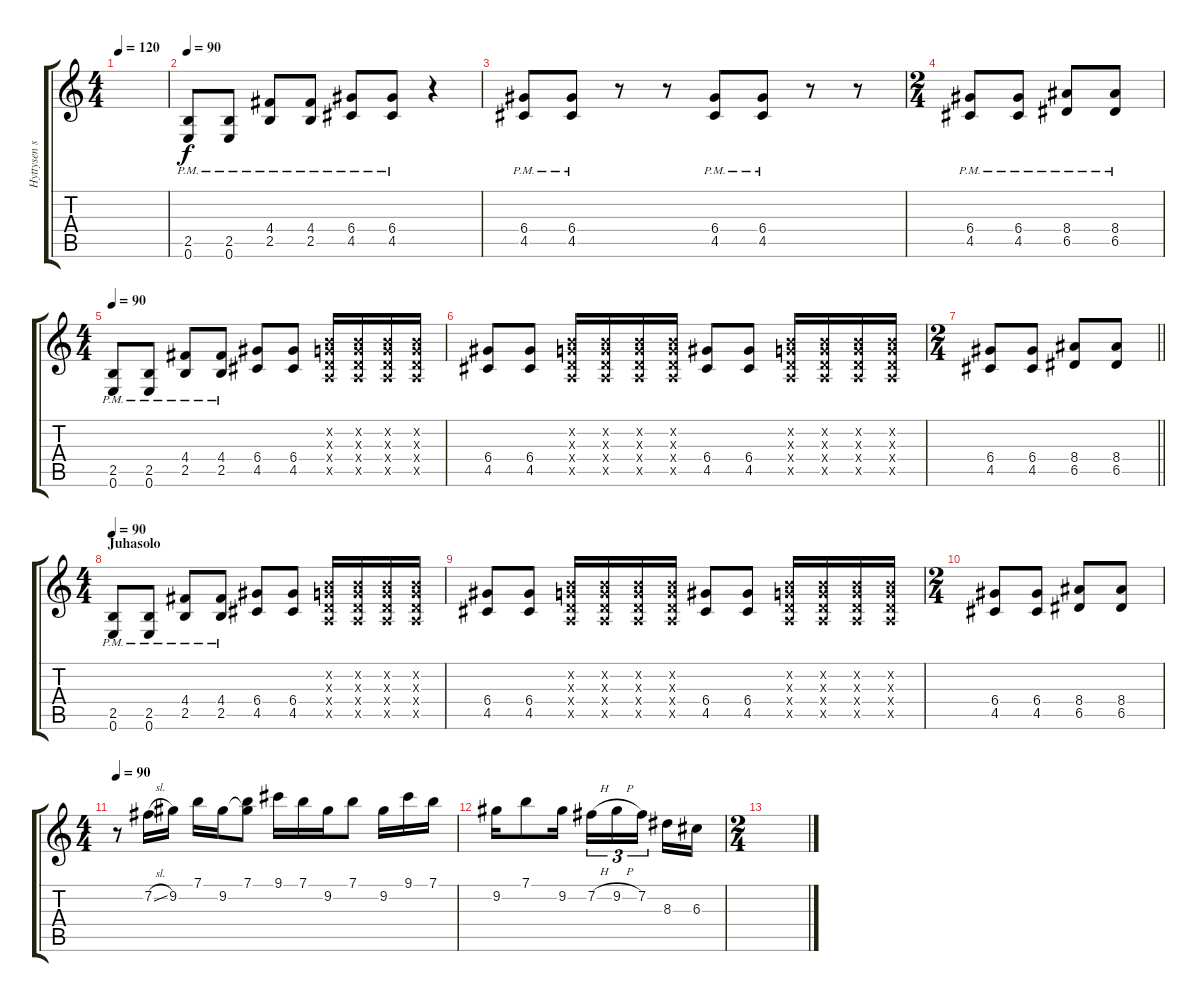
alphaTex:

\track ("Hyttysen surina" "Hyttysen s") {instrument overdrivenguitar}
\staff {score tabs}
\tuning (E4 B3 G3 D3 A2 E2) {hide}
\ts (4 4)
\tempo 120
\clef g2
\ks c
|
\tempo 90
(2.5{pm} 0.6{pm}).8 (2.5{pm} 0.6{pm}).8 (4.4{pm} 2.5{pm}).8 (4.4{pm} 2.5{pm}).8 (6.4{pm} 4.5{pm}).8 (6.4{pm} 4.5{pm}).8 r.4 |
(6.4{pm} 4.5{pm}).8 (6.4{pm} 4.5{pm}).8 r.8 r.8 (6.4{pm} 4.5{pm}).8 (6.4{pm} 4.5{pm}).8 r.8 r.8 |
\ts (2 4)
(6.4{pm} 4.5{pm}).8 (6.4{pm} 4.5{pm}).8 (8.4{pm} 6.5{pm}).8 (8.4{pm} 6.5{pm}).8 |
\ts (4 4)
\tempo 90
(2.5{pm} 0.6{pm}).8 (2.5{pm} 0.6{pm}).8 (4.4{pm} 2.5{pm}).8 (4.4{pm} 2.5{pm}).8 (6.4 4.5).8 (6.4 4.5).8 (0.2{x} 0.3{x} 0.4{x} 0.5{x}).16 (0.2{x} 0.3{x} 0.4{x} 0.5{x}).16 (0.2{x} 0.3{x} 0.4{x} 0.5{x}).16 (0.2{x} 0.3{x} 0.4{x} 0.5{x}).16 |
(6.4 4.5).8 (6.4 4.5).8 (0.2{x} 0.3{x} 0.4{x} 0.5{x}).16 (0.2{x} 0.3{x} 0.4{x} 0.5{x}).16 (0.2{x} 0.3{x} 0.4{x} 0.5{x}).16 (0.2{x} 0.3{x} 0.4{x} 0.5{x}).16 (6.4 4.5).8 (6.4 4.5).8 (0.2{x} 0.3{x} 0.4{x} 0.5{x}).16 (0.2{x} 0.3{x} 0.4{x} 0.5{x}).16 (0.2{x} 0.3{x} 0.4{x} 0.5{x}).16 (0.2{x} 0.3{x} 0.4{x} 0.5{x}).16 |
\ts (2 4)
\barLineRight lightlight
(6.4 4.5).8 (6.4 4.5).8 (8.4 6.5).8 (8.4 6.5).8 |
\ts (4 4)
\section ("" "Juhasolo")
\tempo 90
(2.5{pm} 0.6{pm}).8 (2.5{pm} 0.6{pm}).8 (4.4{pm} 2.5{pm}).8 (4.4{pm} 2.5{pm}).8 (6.4 4.5).8 (6.4 4.5).8 (0.2{x} 0.3{x} 0.4{x} 0.5{x}).16 (0.2{x} 0.3{x} 0.4{x} 0.5{x}).16 (0.2{x} 0.3{x} 0.4{x} 0.5{x}).16 (0.2{x} 0.3{x} 0.4{x} 0.5{x}).16 |
(6.4 4.5).8 (6.4 4.5).8 (0.2{x} 0.3{x} 0.4{x} 0.5{x}).16 (0.2{x} 0.3{x} 0.4{x} 0.5{x}).16 (0.2{x} 0.3{x} 0.4{x} 0.5{x}).16 (0.2{x} 0.3{x} 0.4{x} 0.5{x}).16 (6.4 4.5).8 (6.4 4.5).8 (0.2{x} 0.3{x} 0.4{x} 0.5{x}).16 (0.2{x} 0.3{x} 0.4{x} 0.5{x}).16 (0.2{x} 0.3{x} 0.4{x} 0.5{x}).16 (0.2{x} 0.3{x} 0.4{x} 0.5{x}).16 |
\ts (2 4)
(6.4 4.5).8 (6.4 4.5).8 (8.4 6.5).8 (8.4 6.5).8 |
\ts (4 4)
\tempo 90
r.8 7.2{sl}.16 9.2.16 7.1.16 9.2.16 (7.1 9.2{t}).8 9.1.16 7.1.16 9.2.16 7.1.8 9.2.16 9.1.16 7.1.16 |
9.2.16 7.1.8 9.2.16 7.2{h}.16{tu (3 2)} 9.2{h}.16{tu (3 2)} 7.2.16{tu (3 2) beam splitsecondary} 8.3.16 6.3.16 |
\ts (2 4)
